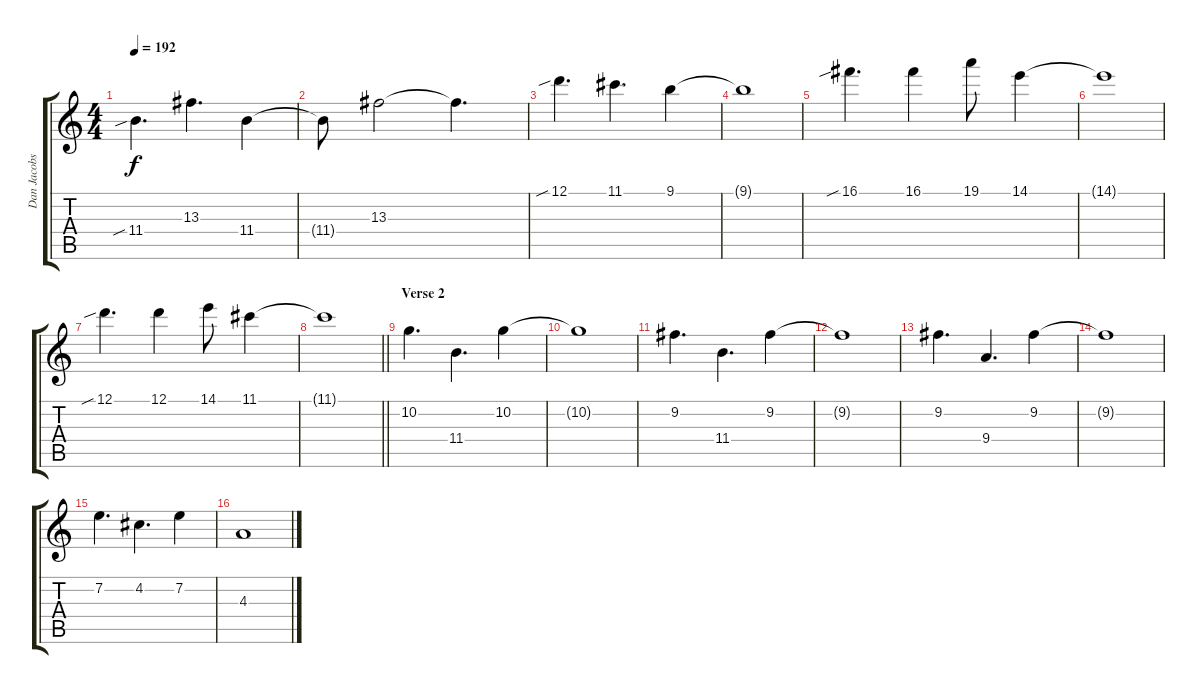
\track ("Dan Jacobs" "Dan Jacobs") {instrument distortionguitar}
\staff {score tabs}
\tuning (D4 A3 F3 C3 G2 C2) {hide}
\ts (4 4)
\tempo 192
\clef g2
\ks aminor
11.4{sib}.4{d dy f} 13.3.4{d} 11.4.4 |
11.4{t}.8 13.3.2 13.3{t}.4{d} |
12.1{sib}.4{d} 11.1.4{d} 9.1.4 |
9.1{t}.1 |
16.1{sib}.4{d} 16.1.4 19.1.8 14.1.4 |
14.1{t}.1 |
12.1{sib}.4{d} 12.1.4 14.1.8 11.1.4 |
\barLineRight lightlight
11.1{t}.1 |
\section ("" "Verse 2")
10.2.4{d volume 8} 11.4.4{d} 10.2.4 |
10.2{t}.1 |
9.2.4{d} 11.4.4{d} 9.2.4 |
9.2{t}.1 |
9.2.4{d} 9.4.4{d} 9.2.4 |
9.2{t}.1 |
7.2.4{d} 4.2.4{d} 7.2.4 |
4.3.1
